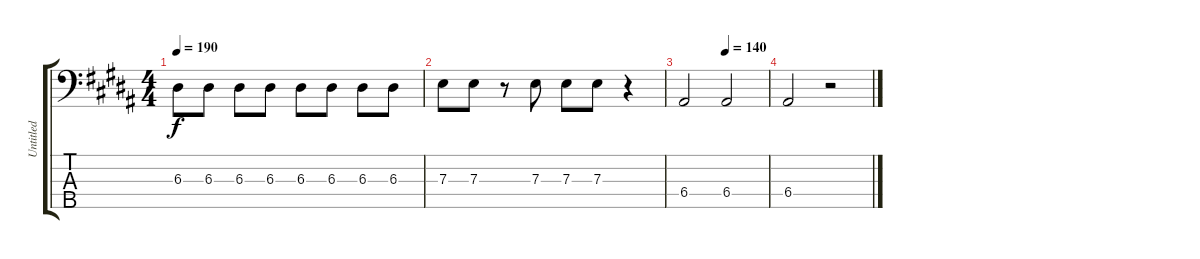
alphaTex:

\track ("Untitled" "Untitled") {instrument electricbassfinger}
\staff {score tabs}
\tuning (G2 D2 A1 E1 A0) {hide}
\ts (4 4)
\tempo 190
\clef f4
\ks g#minor
6.3.8{dy f} 6.3.8 6.3.8 6.3.8 6.3.8 6.3.8 6.3.8 6.3.8 |
7.3.8 7.3.8 r.8 7.3.8 7.3.8 7.3.8 r.4 |
\tempo (140 0.5)
6.4.2 6.4.2 |
6.4.2 r.2
